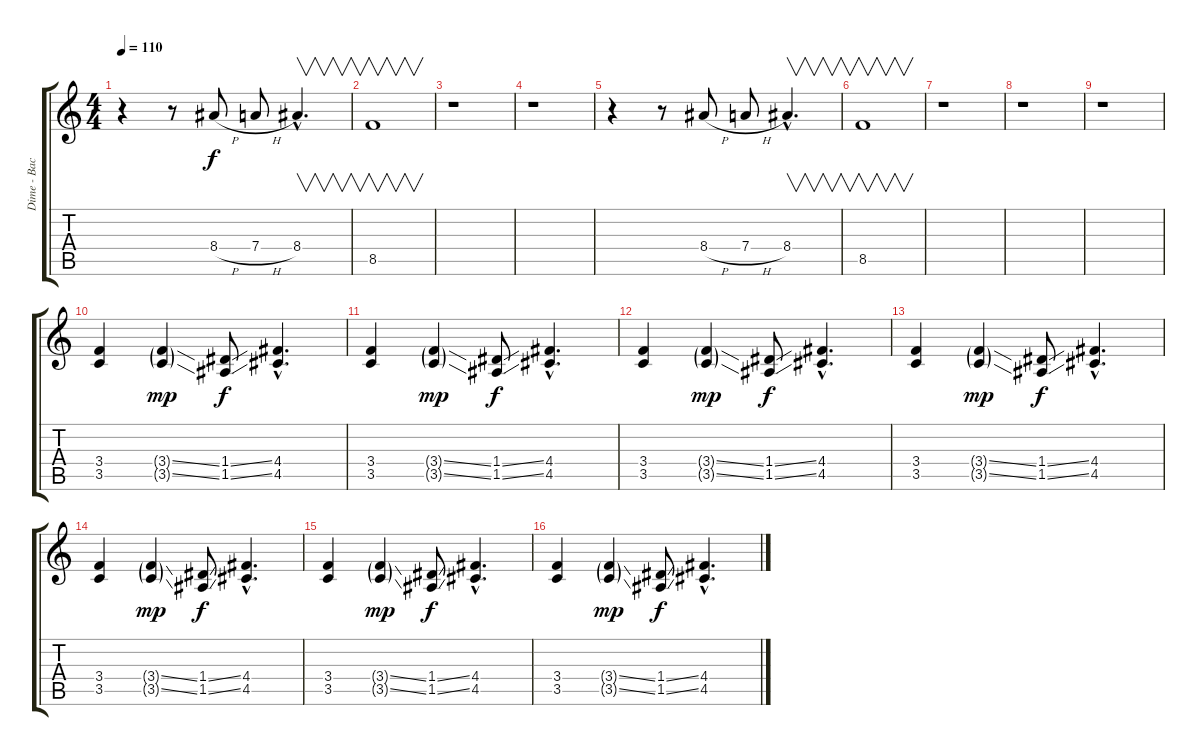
\track ("Dime - Back" "Dime - Bac") {instrument distortionguitar}
\staff {score tabs}
\tuning (E4 B3 G3 D3 A2 E2) {hide}
\ts (4 4)
\tempo 110
\clef g2
\ks c
r.4{dy f} r.8 8.4{h}.8 7.4{h}.8 8.4{hac}.4{v d} |
8.5.1{v} |
r.1 |
r.1 |
r.4 r.8 8.4{h}.8 7.4{h}.8 8.4{hac}.4{v d} |
8.5.1{v} |
r.1 |
r.1 |
r.1 |
(3.4 3.5).4 (3.4{ss g} 3.5{ss g}).4{dy mp} (1.4{ss} 1.5{ss}).8{dy f} (4.4{hac} 4.5{hac}).4{d} |
(3.4 3.5).4 (3.4{ss g} 3.5{ss g}).4{dy mp} (1.4{ss} 1.5{ss}).8{dy f} (4.4{hac} 4.5{hac}).4{d} |
(3.4 3.5).4 (3.4{ss g} 3.5{ss g}).4{dy mp} (1.4{ss} 1.5{ss}).8{dy f} (4.4{hac} 4.5{hac}).4{d} |
(3.4 3.5).4 (3.4{ss g} 3.5{ss g}).4{dy mp} (1.4{ss} 1.5{ss}).8{dy f} (4.4{hac} 4.5{hac}).4{d} |
(3.4 3.5).4 (3.4{ss g} 3.5{ss g}).4{dy mp} (1.4{ss} 1.5{ss}).8{dy f} (4.4{hac} 4.5{hac}).4{d} |
(3.4 3.5).4 (3.4{ss g} 3.5{ss g}).4{dy mp} (1.4{ss} 1.5{ss}).8{dy f} (4.4{hac} 4.5{hac}).4{d} |
(3.4 3.5).4 (3.4{ss g} 3.5{ss g}).4{dy mp} (1.4{ss} 1.5{ss}).8{dy f} (4.4{hac} 4.5{hac}).4{d}
